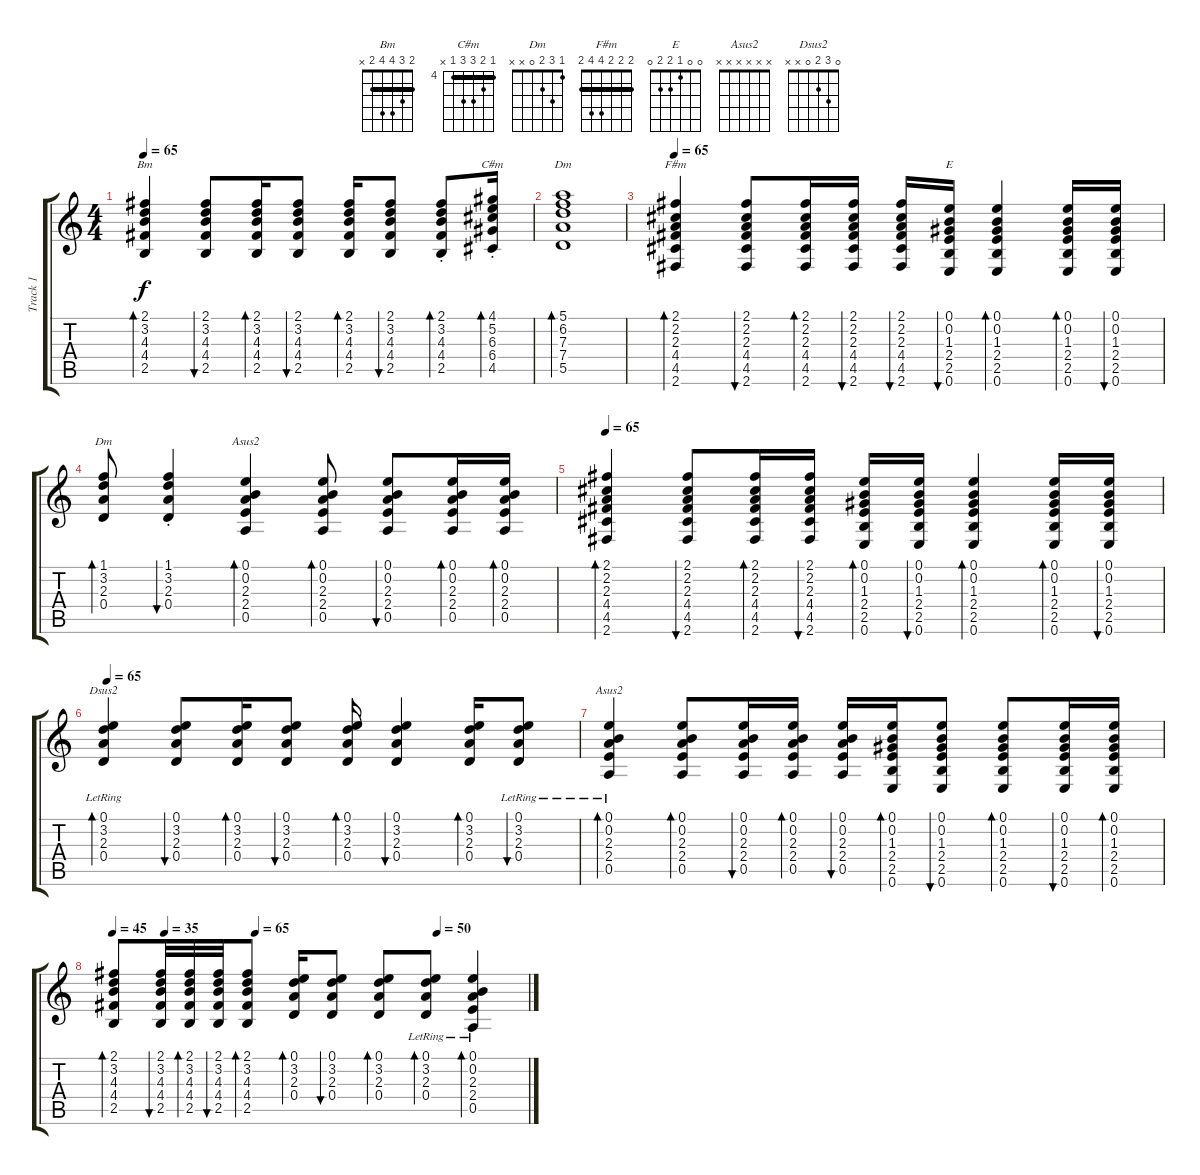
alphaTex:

\track ("Track 1" "Track 1") {instrument acousticguitarsteel}
\staff {score tabs}
\tuning (E4 B3 G3 D3 A2 E2) {hide}
\chord ("Bm" 2 3 4 4 2 x) {barre 2}
\chord ("C#m" 4 5 6 6 4 x) {firstfret 4 barre 4}
\chord ("Dm" 5 6 7 7 5 x) {firstfret 5 barre 5}
\chord ("F#m" 2 2 2 4 4 2) {barre 2}
\chord ("E" 0 0 1 2 2 0)
\chord ("Dm" 1 3 2 0 x x)
\chord ("Asus2" 0 0 2 2 0 x)
\chord ("Dsus2" 0 3 2 0 x x)
\chord ("Asus2" x x x x x x)
\ts (4 4)
\tempo 65
\clef g2
\ks c
(2.1 3.2 4.3 4.4 2.5).4{bd 60 ch "Bm" dy f} (2.1 3.2 4.3 4.4 2.5).8{bu 60} (2.1 3.2 4.3 4.4 2.5).16{bd 60} (2.1 3.2 4.3 4.4 2.5).8{bu 60} (2.1 3.2 4.3 4.4 2.5).16{bd 60} (2.1 3.2 4.3 4.4 2.5).8{bu 60} (2.1{st} 3.2{st} 4.3{st} 4.4{st} 2.5{st}).8{bd 60} (4.1{st} 5.2{st} 6.3{st} 6.4{st} 4.5{st}).16{bd 60 ch "C#m"} |
(5.1 6.2 7.3 7.4 5.5).1{bd 60 ch "Dm"} |
\tempo 65
(2.1 2.2 2.3 4.4 4.5 2.6).4{bd 60 ch "F#m"} (2.1 2.2 2.3 4.4 4.5 2.6).8{bu 60} (2.1 2.2 2.3 4.4 4.5 2.6).16{bd 60} (2.1 2.2 2.3 4.4 4.5 2.6).16{bu 60} (2.1 2.2 2.3 4.4 4.5 2.6).16{bu 60} (0.1 0.2 1.3 2.4 2.5 0.6).16{bu 60 ch "E"} (0.1 0.2 1.3 2.4 2.5 0.6).4{bd 60} (0.1 0.2 1.3 2.4 2.5 0.6).16{bd 60} (0.1 0.2 1.3 2.4 2.5 0.6).16{bu 60} |
(1.1 3.2 2.3 0.4).8{bd 60 ch "Dm"} (1.1{st} 3.2{st} 2.3{st} 0.4{st}).4{bu 60} (0.1 0.2 2.3 2.4 0.5).4{bd 60 ch "Asus2"} (0.1 0.2 2.3 2.4 0.5).8{bd 60} (0.1 0.2 2.3 2.4 0.5).8{bu 60} (0.1 0.2 2.3 2.4 0.5).16{bd 60} (0.1 0.2 2.3 2.4 0.5).16{bd 60} |
\tempo 65
(2.1 2.2 2.3 4.4 4.5 2.6).4{bd 60} (2.1 2.2 2.3 4.4 4.5 2.6).8{bu 60} (2.1 2.2 2.3 4.4 4.5 2.6).16{bd 60} (2.1 2.2 2.3 4.4 4.5 2.6).16{bu 60} (0.1 0.2 1.3 2.4 2.5 0.6).16{bd 60} (0.1 0.2 1.3 2.4 2.5 0.6).16{bu 60} (0.1 0.2 1.3 2.4 2.5 0.6).4{bd 60} (0.1 0.2 1.3 2.4 2.5 0.6).16{bd 60} (0.1 0.2 1.3 2.4 2.5 0.6).16{bu 60} |
\tempo 65
(0.1 3.2{lr} 2.3 0.4).4{bd 60 ch "Dsus2"} (0.1 3.2 2.3 0.4).8{bu 60} (0.1 3.2 2.3 0.4).16{bd 60} (0.1 3.2 2.3 0.4).8{bu 60} (0.1 3.2 2.3 0.4).16{bd 60} (0.1 3.2 2.3 0.4).4{bu 60} (0.1 3.2 2.3 0.4).16{bd 60} (0.1{lr} 3.2{lr} 2.3{lr} 0.4{lr}).8{bu 60} |
(0.1 0.2 2.3 2.4 0.5{lr}).4{bd 120 ch "Asus2"} (0.1 0.2 2.3 2.4 0.5).8{bd 60} (0.1 0.2 2.3 2.4 0.5).16{bu 120} (0.1 0.2 2.3 2.4 0.5).16{bd 60} (0.1 0.2 2.3 2.4 0.5).16{bu 120} (0.1 0.2 1.3 2.4 2.5 0.6).16{bd 60} (0.1 0.2 1.3 2.4 2.5 0.6).8{bu 60} (0.1 0.2 1.3 2.4 2.5 0.6).8{bd 60} (0.1 0.2 1.3 2.4 2.5 0.6).16{bu 60} (0.1 0.2 1.3 2.4 2.5 0.6).16{bd 60} |
\tempo 45
\tempo (35 0.125)
\tempo (65 0.34375)
\tempo (50 0.78125)
(2.1 3.2 4.3 4.4 2.5).8{bd 60} (2.1 3.2 4.3 4.4 2.5).32{bu 60} (2.1 3.2 4.3 4.4 2.5).32{bd 60} (2.1 3.2 4.3 4.4 2.5).32{bu 60} (2.1 3.2 4.3 4.4 2.5).8{bd 60} (0.1 3.2 2.3 0.4).16{bd 60} (0.1 3.2 2.3 0.4).8{bu 60} (0.1 3.2 2.3 0.4).8{bd 60} (0.1 3.2{lr} 2.3 0.4).8{bd 60} (0.1 0.2 2.3 2.4 0.5{lr}).4{bd 120}
